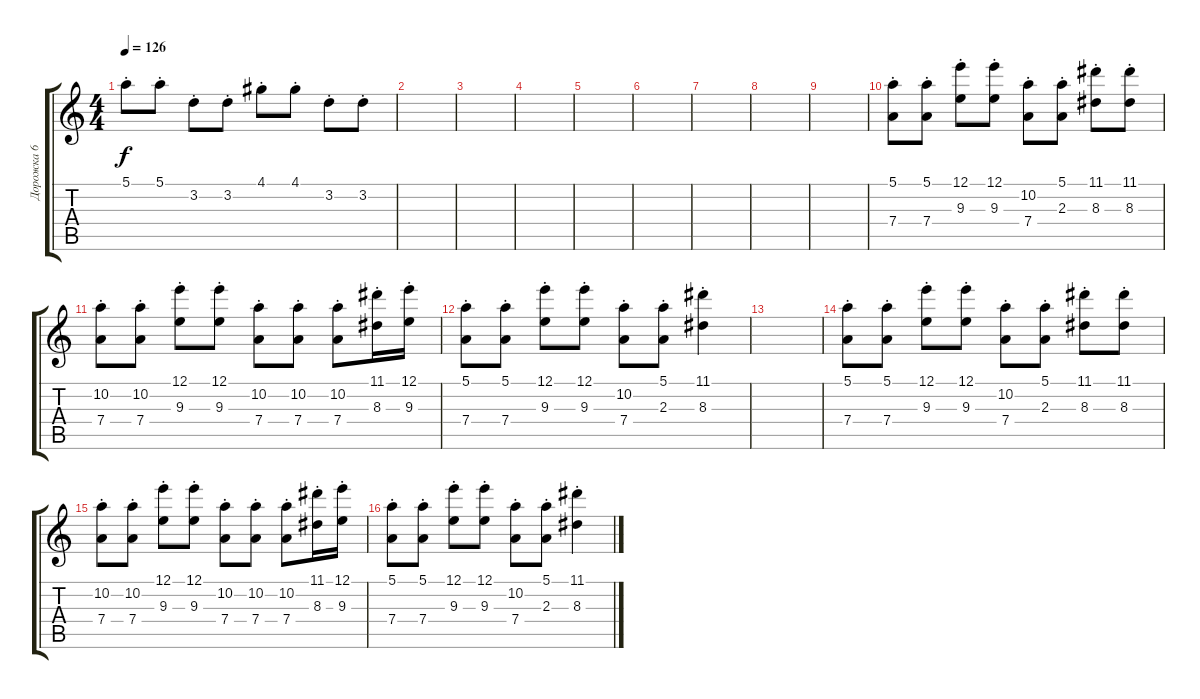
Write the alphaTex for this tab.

\track ("Дорожка 6" "Дорожка 6") {instrument banjo}
\staff {score tabs}
\tuning (E4 B3 G3 D3 A2 E2) {hide}
\displaytranspose 12
\ts (4 4)
\tempo 126
\clef g2
\ks c
5.1{st}.8{dy f} 5.1{st}.8 3.2{st}.8 3.2{st}.8 4.1{st}.8 4.1{st}.8 3.2{st}.8 3.2{st}.8 |
|
|
|
|
|
|
|
|
(5.1{st} 7.4{st}).8 (5.1{st} 7.4{st}).8 (12.1{st} 9.3{st}).8 (12.1{st} 9.3{st}).8 (10.2{st} 7.4{st}).8 (5.1{st} 2.3{st}).8 (11.1{st} 8.3{st}).8 (11.1{st} 8.3{st}).8 |
(10.2{st} 7.4{st}).8 (10.2{st} 7.4{st}).8 (12.1{st} 9.3{st}).8 (12.1{st} 9.3{st}).8 (10.2{st} 7.4{st}).8 (10.2{st} 7.4{st}).8 (10.2{st} 7.4{st}).8 (11.1{st} 8.3{st}).16 (12.1{st} 9.3{st}).16 |
(5.1{st} 7.4{st}).8 (5.1{st} 7.4{st}).8 (12.1{st} 9.3{st}).8 (12.1{st} 9.3{st}).8 (10.2{st} 7.4{st}).8 (5.1{st} 2.3{st}).8 (11.1 8.3{st}).4 |
|
(5.1{st} 7.4{st}).8 (5.1{st} 7.4{st}).8 (12.1{st} 9.3{st}).8 (12.1{st} 9.3{st}).8 (10.2{st} 7.4{st}).8 (5.1{st} 2.3{st}).8 (11.1{st} 8.3{st}).8 (11.1{st} 8.3{st}).8 |
(10.2{st} 7.4{st}).8 (10.2{st} 7.4{st}).8 (12.1{st} 9.3{st}).8 (12.1{st} 9.3{st}).8 (10.2{st} 7.4{st}).8 (10.2{st} 7.4{st}).8 (10.2{st} 7.4{st}).8 (11.1{st} 8.3{st}).16 (12.1{st} 9.3{st}).16 |
(5.1{st} 7.4{st}).8 (5.1{st} 7.4{st}).8 (12.1{st} 9.3{st}).8 (12.1{st} 9.3{st}).8 (10.2{st} 7.4{st}).8 (5.1{st} 2.3{st}).8 (11.1 8.3{st}).4
